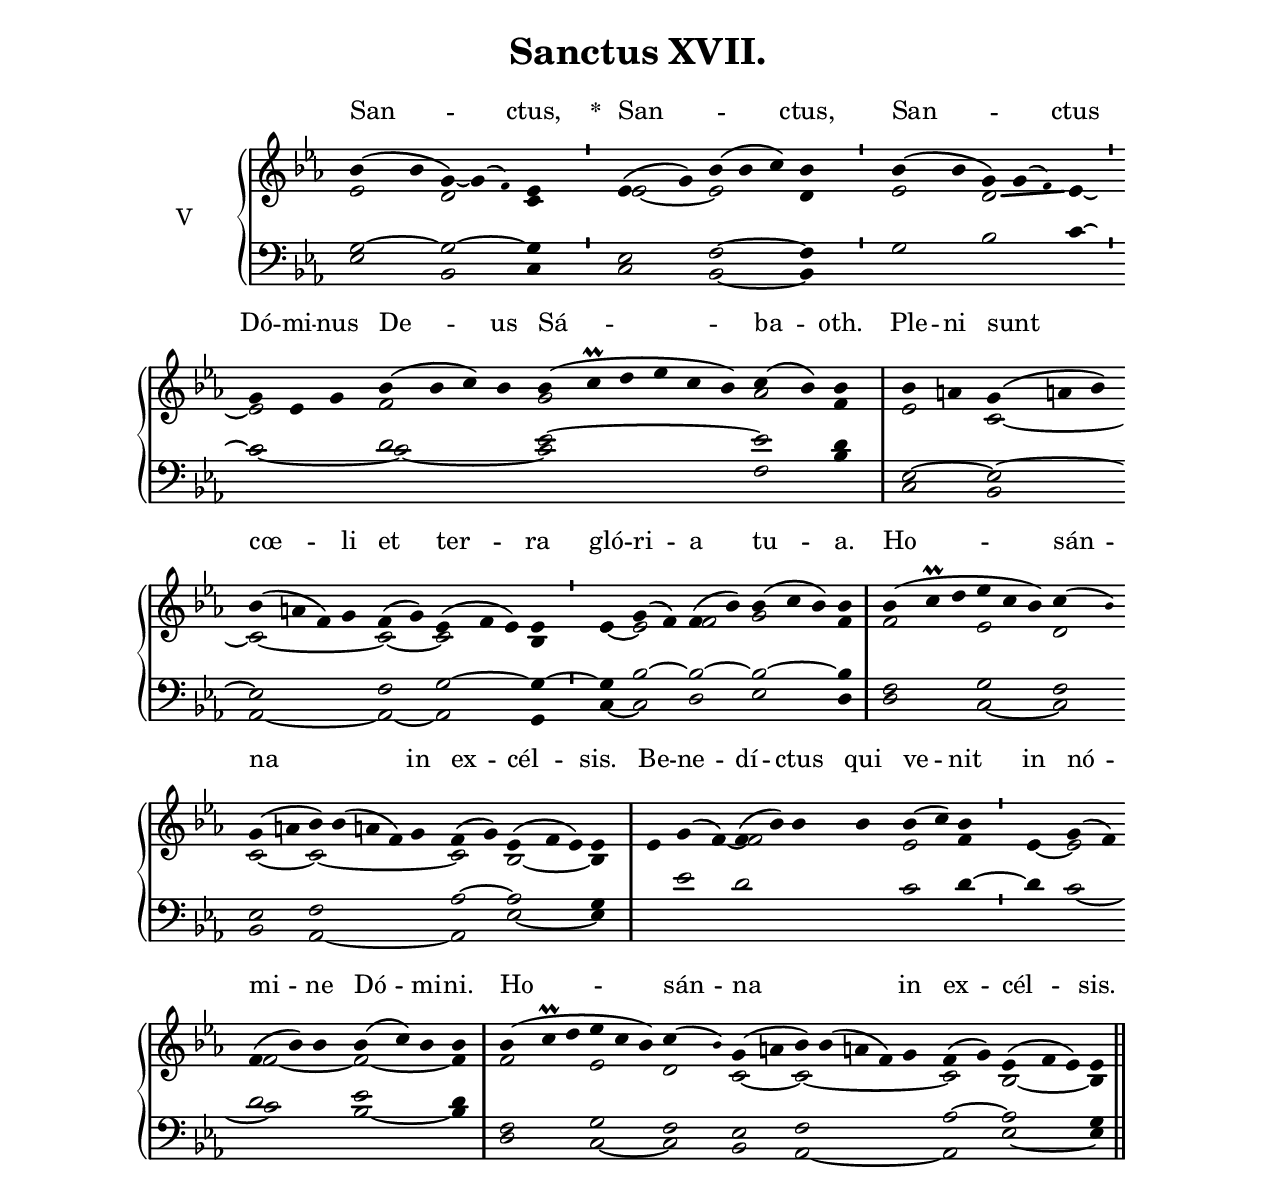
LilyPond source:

\version "2.18"
\include "gregorian.ly"
\include "noh2.ily"

%Page reference: page v.94
%(volume.page)

global = {
 \key ees \major
 \cadenzaOn 
 \override Glissando #'thickness = #2.0
}

\header {
  title = \markup \center-column {"Sanctus XVII." \vspace #1 }
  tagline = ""
  composer = ""
}

\paper {
 #(include-special-characters)
  oddHeaderMarkup = \markup \fill-line {
    \line {}
    \center-column {
      \on-the-fly #first-page     " "
      \on-the-fly #not-first-page ""
    }
    \line { \on-the-fly #print-page-number-check-first \fromproperty #'page:page-number-string }
  }
  evenHeaderMarkup = \markup \fill-line {
    \line { \on-the-fly #print-page-number-check-first \fromproperty #'page:page-number-string }
    \center-column { "" }
    \line {}
  }
}

chantText = \lyricmode {
San -- ctus, 
\set stanza = " * " San -- _ ctus, San -- _ ctus Dó -- mi -- nus De -- us Sá -- ba -- oth. 
Ple -- ni sunt cœ -- li et ter -- ra gló -- ri -- a tu -- a. 
Ho -- sán -- na _ in ex -- cél -- sis. 
Be -- ne -- dí -- ctus qui ve -- nit in nó -- mi -- ne Dó -- mi -- ni. 
Ho -- sán -- na _ in ex -- cél -- sis. }

chantMusic = {
\tieDown   bes'4 ( bes'4 g'4) ~ g'4 ( \once \tweak #'font-size #-4 f' ) ees'4 \divisioMinima
 ees'4 ( g'4) bes'4 ( bes'4 c''4) bes'4 \divisioMinima
 bes'4 ( bes'4 g'4) g'4 ( \once \tweak #'font-size #-4 f' ) ees'4 \divisioMinima
 \forceBreak
 g'4 ees'4 g'4 bes'4 ( bes'4 c''4) bes'4 bes'4 ( c''\prall d''4 ees''4 c''4 bes'4) c''4 ( bes'4) bes'4 \divisioMaxima
 bes'4  a'4  g'4 ( a'4 bes'4) \forceBreak
  bes'4 ( a'4 f'4) g'4 f'4 ( g'4) ees'4 ( f'4 ees'4) ees'4 \divisioMinima
 ees'4 g'4 ( f'4) f'4 ( bes'4) bes'4 ( c''4 bes'4) bes'4 \divisioMaxima
 bes'4 ( c''\prall d''4 ees''4 c''4 bes'4) c''4 ( \once \tweak #'font-size #-4 bes' ) \forceBreak
  g'4 ( a'4 bes'4) bes'4 ( a'4 f'4) g'4 f'4 ( g'4) ees'4 ( f'4 ees'4) ees'4 \divisioMaxima
 ees'4 g'4 ( f'4) f'4 ( bes'4) bes'4 bes'4 bes'4 ( c''4) bes'4 \divisioMinima
 ees'4 g'4 ( f'4) \forceBreak
 f'4 ( bes'4) bes'4 bes'4 ( c''4) bes'4 bes'4 \divisioMaxima
 bes'4 ( c''\prall d''4 ees''4 c''4 bes'4) c''4 ( \once \tweak #'font-size #-4 bes' )  g'4 ( a'4 bes'4) bes'4 ( a'4 f'4) g'4 f'4 ( g'4) ees'4 ( f'4 ees'4) ees'4 \finalis

}

altoMusic = {
ees'2 d'2*3/2 c'4 \divisioMinima
ees'2 ~ ees'2*3/2 d'4 \divisioMinima
ees'2 d'2*3/2 -\tweak Glissando.Y-offset #-0.8 \glissando ees'4 ~ \divisioMinima
ees'2*3/2 f'2*4/2 g'2*6/2 aes'2 f'4 \divisioMaxima
ees'2 c'2*3/2 ~ c'2*4/2 ~ c'2 ~ c'2*3/2 bes4 \divisioMinima
ees'4 ~ ees'2 f'2 g'2*3/2 f'4 \divisioMaxima
f'2*3/2 ees'2*3/2 d'2 c'2 ~ c'2*5/2 ~ c'2 bes2*3/2 ~ bes4 \divisioMaxima
r2 f'4 ~ f'2*4/2 ees'2 f'4 \divisioMinima
ees'4 ~ ees'2 f'2*3/2 ~ f'2*3/2 ~ f'4 \divisioMaxima
f'2*3/2 ees'2*3/2 d'2 c'2 ~ c'2*5/2 ~ c'2 bes2*3/2 ~ bes4 \finalis
}

tenorMusic = {
g2 ~ g2*3/2 ~ g4 \divisioMinima
ees2 f2*3/2 ~ f4 \divisioMinima
g2 bes2*3/2 c'4 ~ \divisioMinima
c'2*3/2 d'2*4/2 ees'2*6/2 ~ ees'2 d'4 \divisioMaxima
ees2 ~ ees2*3/2 ~ ees2*4/2 f2 g2*3/2 ~ g4 ~ \divisioMinima
g4 bes2 ~ bes2 ~ bes2*3/2 ~ bes4 \divisioMaxima
f2*3/2 g2*3/2 f2 ees2 f2*5/2 aes2 ~ aes2*3/2 g4 \divisioMaxima
r4 ees'2 d'2*4/2 c'2 d'4 ~ \divisioMinima
d'4 r2 d'2*3/2 ees'2*3/2 d'4 \divisioMaxima
f2*3/2 g2*3/2 f2 ees2 f2*5/2 aes2 ~ aes2*3/2 g4 \finalis
}

bassMusic = {
ees2 bes,2*3/2 c4 \divisioMinima
c2 bes,2*3/2 ~ bes,4 \divisioMinima
r2*6/2 \divisioMinima
c'2*3/2 ~ c'2*4/2 ~ c'2*6/2 f2 bes4 \divisioMaxima
c2 bes,2*3/2 aes,2*4/2 ~ aes,2 ~ aes,2*3/2 g,4 \divisioMinima
c4 ~ c2 d2 ees2*3/2 d4 \divisioMaxima
d2*3/2 c2*3/2 ~ c2 bes,2 aes,2*5/2 ~ aes,2 ees2*3/2 ~ ees4 \divisioMaxima
r2*10/2 \divisioMinima
r4 c'2 ~ c'2*3/2 bes2*3/2 ~ bes4 \divisioMaxima
d2*3/2 c2*3/2 ~ c2 bes,2 aes,2*5/2 ~ aes,2 ees2*3/2 ~ ees4 \finalis
}

voiceLines = {
\voiceLineStyle


}

\score{
  <<
    \new GrandStaff <<
      \set GrandStaff.autoBeaming = ##f
      \set GrandStaff.instrumentName = \markup \center-column {
        "V"
      }
      \new Staff = up <<
        \new Voice = "chant" {
          \voiceOne \global \chantMusic
        }
        \new Voice {
          \voiceTwo \global \altoMusic
        }
      >>

      \new Staff = down <<
        \clef bass
        \new Voice {
          \voiceOne \global \tenorMusic
        }
        \new Voice {
          \voiceTwo \global \bassMusic
        }
	\new Voice {
        \voiceThree \global \voiceLines
        }
      >>
    >>
    \new Lyrics \lyricsto chant {
      \chantText
    }
  >>
  \layout{
  }
  \midi{
    \tempo 4 = 125
  }
}
